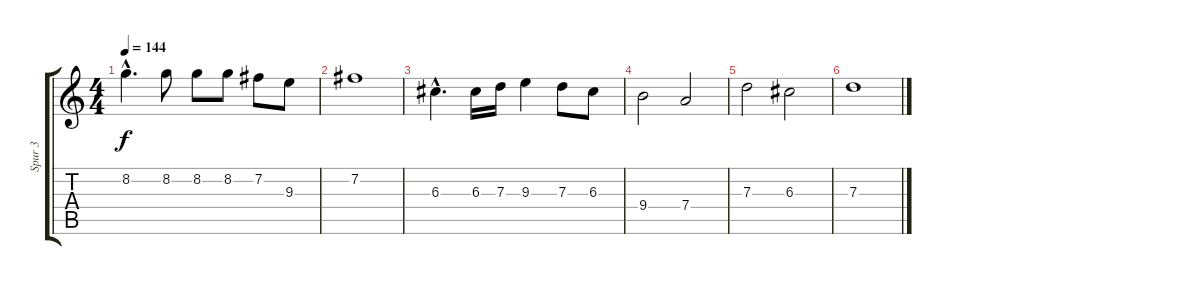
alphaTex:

\track ("Spur 3" "Spur 3") {instrument distortionguitar}
\staff {score tabs}
\tuning (E4 B3 G3 D3 A2 E2) {hide}
\ts (4 4)
\tempo 144
\clef g2
\ks c
8.2{hac}.4{d dy f} 8.2.8 8.2.8 8.2.8 7.2.8 9.3.8 |
7.2.1 |
6.3{hac}.4{d} 6.3.16 7.3.16 9.3.4 7.3.8 6.3.8 |
9.4.2 7.4.2 |
7.3.2 6.3.2 |
7.3.1
